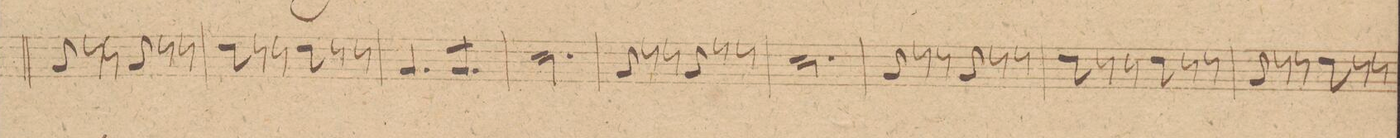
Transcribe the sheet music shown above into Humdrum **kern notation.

**kern	**dynam
*I"Corno 2do in F	*
*clefG2	*
*k[b-]	*
*M6/8	*
8c/	.
8r	.
8r	.
8c/	.
8r	.
8r	.
=9	=9
8g\	.
8r	.
8r	.
8g\	.
8r	.
8r	.
=10	=10
4.c/	.
*tremolo	*
8c/L	.
8c/	.
8c/J	.
*Xtremolo	*
=11	=11
2.f\	.
=12	=12
8c/	.
8r	.
8r	.
8c/	.
8r	.
8r	.
=13	=13
2.f\	.
=14	=14
8c/	.
8r	.
8r	.
8c/	.
8r	.
8r	.
=15	=15
8g\	.
8r	.
8r	.
8g\	.
8r	.
8r	.
=16	=16
8c/	.
8r	.
8r	.
8g\	.
8r	.
8r	.
=17	=17
*-	*-
